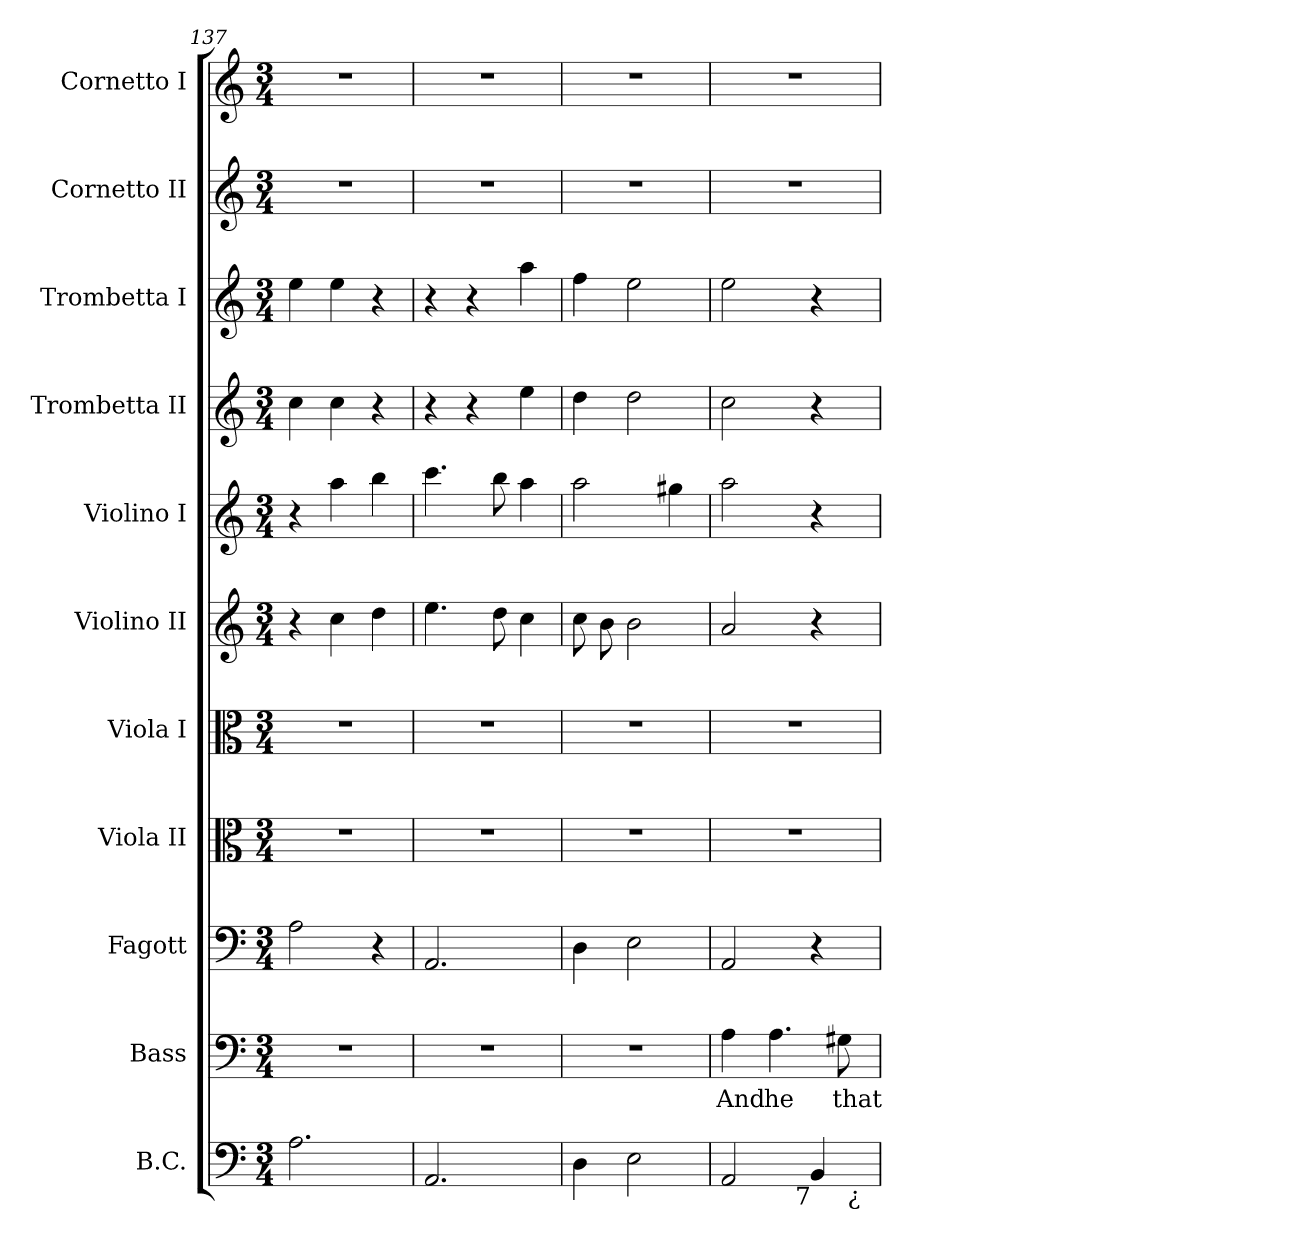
**kern	**kern	**text	**kern	**kern	**kern	**kern	**kern	**kern	**kern	**kern	**kern
*part11	*part10	*part10	*part9	*part8	*part7	*part6	*part5	*part4	*part3	*part2	*part1
*staff11	*staff10	*staff10	*staff9	*staff8	*staff7	*staff6	*staff5	*staff4	*staff3	*staff2	*staff1
*I"B.C.	*I"Bass	*	*I"Fagott	*I"Viola II	*I"Viola I	*I"Violino II	*I"Violino I	*I"Trombetta II	*I"Trombetta I	*I"Cornetto II	*I"Cornetto I
*	*I'B.	*	*I'Fg.	*I'Vla.	*I'Vla.	*	*	*	*	*	*
*clefF4	*clefF4	*	*clefF4	*clefC3	*clefC3	*clefG2	*clefG2	*clefG2	*clefG2	*clefG2	*clefG2
*k[]	*k[]	*	*k[]	*k[]	*k[]	*k[]	*k[]	*k[]	*k[]	*k[]	*k[]
*C:	*C:	*	*C:	*C:	*C:	*C:	*C:	*C:	*C:	*C:	*C:
*M3/4	*M3/4	*	*M3/4	*M3/4	*M3/4	*M3/4	*M3/4	*M3/4	*M3/4	*M3/4	*M3/4
=137	=137	=137	=137	=137	=137	=137	=137	=137	=137	=137	=137
!	!LO:N:vis=1	!	!	!LO:N:vis=1	!LO:N:vis=1	!	!	!	!	!LO:N:vis=1	!LO:N:vis=1
2.Ai\	2.r	.	2Ai\	2.r	2.r	4r	4r	4cci\	4eei\	2.r	2.r
.	.	.	.	.	.	4cci\	4aai\	4cci\	4eei\	.	.
.	.	.	4r	.	.	4ddi\	4bbi\	4r	4r	.	.
=138	=138	=138	=138	=138	=138	=138	=138	=138	=138	=138	=138
!	!LO:N:vis=1	!	!	!LO:N:vis=1	!LO:N:vis=1	!	!	!	!	!LO:N:vis=1	!LO:N:vis=1
2.AAi/	2.r	.	2.AAi/	2.r	2.r	4.eei\	4.ccci\	4r	4r	2.r	2.r
.	.	.	.	.	.	.	.	4r	4r	.	.
.	.	.	.	.	.	8ddi\	8bbi\	.	.	.	.
.	.	.	.	.	.	4cci\	4aai\	4eei\	4aai\	.	.
=139	=139	=139	=139	=139	=139	=139	=139	=139	=139	=139	=139
!	!LO:N:vis=1	!	!	!LO:N:vis=1	!LO:N:vis=1	!	!	!	!	!LO:N:vis=1	!LO:N:vis=1
4Di\	2.r	.	4Di\	2.r	2.r	8cci\	2aai\	4ddi\	4ffi\	2.r	2.r
.	.	.	.	.	.	8bi\	.	.	.	.	.
2Ei\	.	.	2Ei\	.	.	2bi\	.	2ddi\	2eei\	.	.
.	.	.	.	.	.	.	4gg#Xi\	.	.	.	.
=140	=140	=140	=140	=140	=140	=140	=140	=140	=140	=140	=140
!	!	!LO:LY:b:color=#000000	!	!LO:N:vis=1	!LO:N:vis=1	!	!	!	!	!LO:N:vis=1	!LO:N:vis=1
*^	*	*	*	*	*	*	*	*	*	*	*
2AAi/	2ryy	4Ai\	And	2AAi/	2.r	2.r	2ai/	2aai\	2cci\	2eei\	2.r	2.r
!	!	!	!LO:LY:b:color=#000000	!	!	!	!	!	!	!	!	!
.	.	4.Ai\	he	.	.	.	.	.	.	.	.	.
!LO:TX:b:rj:t=7	!	!	!	!	!	!	!	!	!	!	!	!
4BBi/	8ryy	.	.	4r	.	.	4r	4r	4r	4r	.	.
!	!	!	!LO:LY:b:color=#000000	!	!	!	!	!	!	!	!	!
.	32ryy	8G#Xi\	that	.	.	.	.	.	.	.	.	.
.	64...ryy	.	.	.	.	.	.	.	.	.	.	.
!	!LO:TX:b:rj:t=¿	!	!	!	!	!	!	!	!	!	!	!
.	16ryy	.	.	.	.	.	.	.	.	.	.	.
.	512ryy	.	.	.	.	.	.	.	.	.	.	.
*v	*v	*	*	*	*	*	*	*	*	*	*	*
=	=	=	=	=	=	=	=	=	=	=	=
*-	*-	*-	*-	*-	*-	*-	*-	*-	*-	*-	*-
